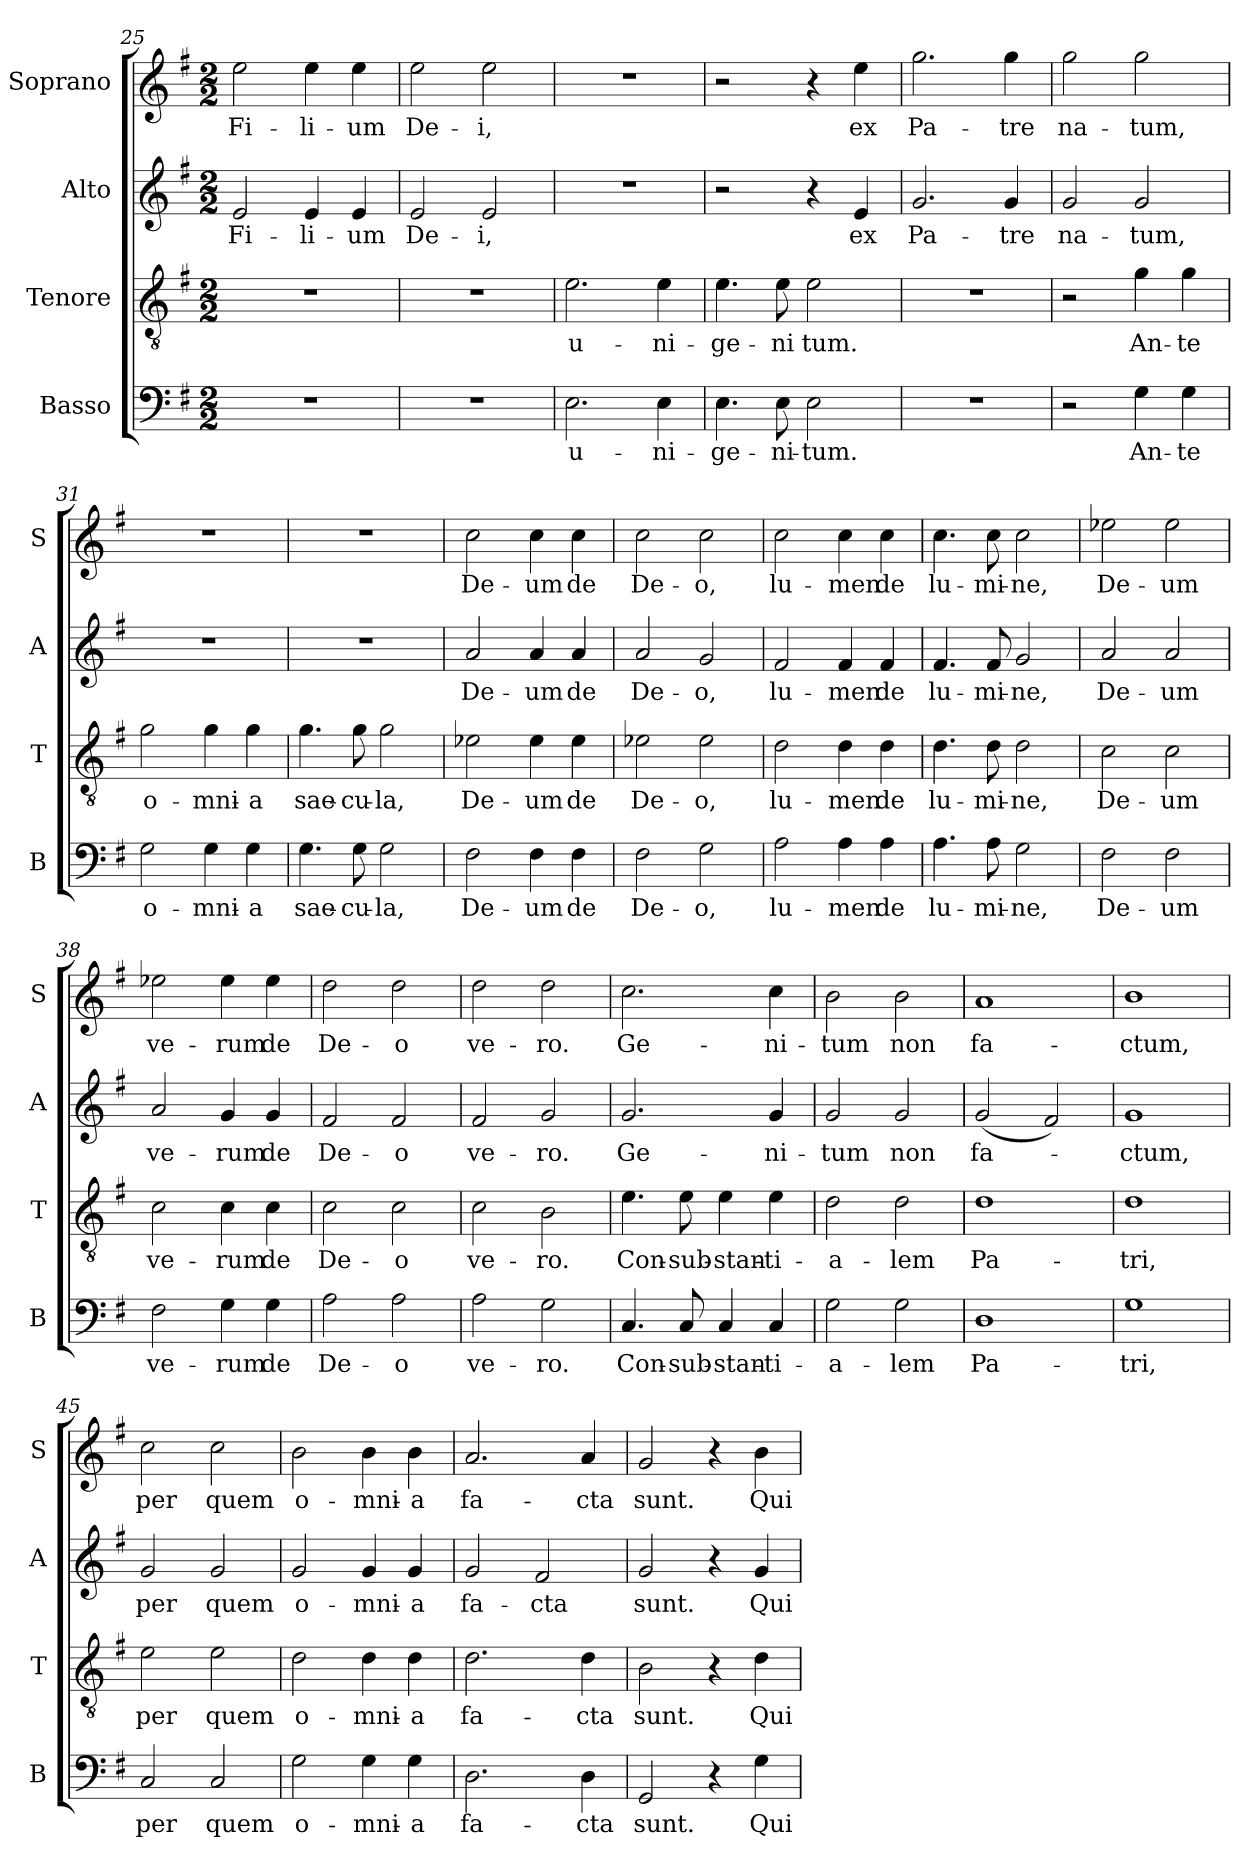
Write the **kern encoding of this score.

**kern	**text	**kern	**text	**kern	**text	**kern	**text
*part4	*part4	*part3	*part3	*part2	*part2	*part1	*part1
*staff4	*staff4	*staff3	*staff3	*staff2	*staff2	*staff1	*staff1
*I"Basso	*	*I"Tenore	*	*I"Alto	*	*I"Soprano	*
*I'B	*	*I'T	*	*I'A	*	*I'S	*
*clefF4	*	*clefGv2	*	*clefG2	*	*clefG2	*
*k[f#]	*	*k[f#]	*	*k[f#]	*	*k[f#]	*
*G:	*	*G:	*	*G:	*	*G:	*
*M2/2	*	*M2/2	*	*M2/2	*	*M2/2	*
=25	=25	=25	=25	=25	=25	=25	=25
!	!	!	!	!	!LO:LY:b	!	!LO:LY:b
1r	.	1r	.	2e/	Fi-	2ee\	Fi-
!	!	!	!	!	!LO:LY:b	!	!LO:LY:b
.	.	.	.	4e/	-li-	4ee\	-li-
!	!	!	!	!	!LO:LY:b	!	!LO:LY:b
.	.	.	.	4e/	-um	4ee\	-um
=26	=26	=26	=26	=26	=26	=26	=26
!	!	!	!	!	!LO:LY:b	!	!LO:LY:b
1r	.	1r	.	2e/	De-	2ee\	De-
!	!	!	!	!	!LO:LY:b	!	!LO:LY:b
.	.	.	.	2e/	-i,	2ee\	-i,
=27	=27	=27	=27	=27	=27	=27	=27
!	!LO:LY:b	!	!LO:LY:b	!	!	!	!
2.E\	u-	2.e\	u-	1r	.	1r	.
!	!LO:LY:b	!	!LO:LY:b	!	!	!	!
4E\	-ni-	4e\	-ni-	.	.	.	.
=28	=28	=28	=28	=28	=28	=28	=28
!	!LO:LY:b	!	!LO:LY:b	!	!	!	!
4.E\	-ge-	4.e\	-ge-	2r	.	2r	.
!	!LO:LY:b	!	!LO:LY:b	!	!	!	!
8E\	-ni-	8e\	-ni	.	.	.	.
!	!LO:LY:b	!	!LO:LY:b	!	!	!	!
2E\	-tum.	2e\	tum.	4r	.	4r	.
!	!	!	!	!	!LO:LY:b	!	!LO:LY:b
.	.	.	.	4e/	ex	4ee\	ex
=29	=29	=29	=29	=29	=29	=29	=29
!	!	!	!	!	!LO:LY:b	!	!LO:LY:b
1r	.	1r	.	2.g/	Pa-	2.gg\	Pa-
!	!	!	!	!	!LO:LY:b	!	!LO:LY:b
.	.	.	.	4g/	-tre	4gg\	-tre
!!LO:LB:g=z
=30	=30	=30	=30	=30	=30	=30	=30
!	!	!	!	!	!LO:LY:b	!	!LO:LY:b
2r	.	2r	.	2g/	na-	2gg\	na-
!	!LO:LY:b	!	!LO:LY:b	!	!LO:LY:b	!	!LO:LY:b
4G\	An-	4g\	An-	2g/	-tum,	2gg\	-tum,
!	!LO:LY:b	!	!LO:LY:b	!	!	!	!
4G\	-te	4g\	-te	.	.	.	.
=31	=31	=31	=31	=31	=31	=31	=31
!	!LO:LY:b	!	!LO:LY:b	!	!	!	!
2G\	o-	2g\	o-	1r	.	1r	.
!	!LO:LY:b	!	!LO:LY:b	!	!	!	!
4G\	-mni-	4g\	-mni-	.	.	.	.
!	!LO:LY:b	!	!LO:LY:b	!	!	!	!
4G\	-a	4g\	-a	.	.	.	.
=32	=32	=32	=32	=32	=32	=32	=32
!	!LO:LY:b	!	!LO:LY:b	!	!	!	!
4.G\	sae-	4.g\	sae-	1r	.	1r	.
!	!LO:LY:b	!	!LO:LY:b	!	!	!	!
8G\	-cu-	8g\	-cu-	.	.	.	.
!	!LO:LY:b	!	!LO:LY:b	!	!	!	!
2G\	-la,	2g\	-la,	.	.	.	.
=33	=33	=33	=33	=33	=33	=33	=33
!	!LO:LY:b	!	!LO:LY:b	!	!LO:LY:b	!	!LO:LY:b
2F#\	De-	2e-X\	De-	2a/	De-	2cc\	De-
!	!LO:LY:b	!	!LO:LY:b	!	!LO:LY:b	!	!LO:LY:b
4F#\	-um	4e-\	-um	4a/	-um	4cc\	-um
!	!LO:LY:b	!	!LO:LY:b	!	!LO:LY:b	!	!LO:LY:b
4F#\	de	4e-\	de	4a/	de	4cc\	de
=34	=34	=34	=34	=34	=34	=34	=34
!	!LO:LY:b	!	!LO:LY:b	!	!LO:LY:b	!	!LO:LY:b
2F#\	De-	2e-X\	De-	2a/	De-	2cc\	De-
!	!LO:LY:b	!	!LO:LY:b	!	!LO:LY:b	!	!LO:LY:b
2G\	-o,	2e-\	-o,	2g/	-o,	2cc\	-o,
=35	=35	=35	=35	=35	=35	=35	=35
!	!LO:LY:b	!	!LO:LY:b	!	!LO:LY:b	!	!LO:LY:b
2A\	lu-	2d\	lu-	2f#/	lu-	2cc\	lu-
!	!LO:LY:b	!	!LO:LY:b	!	!LO:LY:b	!	!LO:LY:b
4A\	-men	4d\	-men	4f#/	-men	4cc\	-men
!	!LO:LY:b	!	!LO:LY:b	!	!LO:LY:b	!	!LO:LY:b
4A\	de	4d\	de	4f#/	de	4cc\	de
=36	=36	=36	=36	=36	=36	=36	=36
!	!LO:LY:b	!	!LO:LY:b	!	!LO:LY:b	!	!LO:LY:b
4.A\	lu-	4.d\	lu-	4.f#/	lu-	4.cc\	lu-
!	!LO:LY:b	!	!LO:LY:b	!	!LO:LY:b	!	!LO:LY:b
8A\	-mi-	8d\	-mi-	8f#/	-mi-	8cc\	-mi-
!	!LO:LY:b	!	!LO:LY:b	!	!LO:LY:b	!	!LO:LY:b
2G\	-ne,	2d\	-ne,	2g/	-ne,	2cc\	-ne,
!!LO:PB:g=z
=37	=37	=37	=37	=37	=37	=37	=37
!	!LO:LY:b	!	!LO:LY:b	!	!LO:LY:b	!	!LO:LY:b
2F#\	De-	2c\	De-	2a/	De-	2ee-X\	De-
!	!LO:LY:b	!	!LO:LY:b	!	!LO:LY:b	!	!LO:LY:b
2F#\	-um	2c\	-um	2a/	-um	2ee-\	-um
=38	=38	=38	=38	=38	=38	=38	=38
!	!LO:LY:b	!	!LO:LY:b	!	!LO:LY:b	!	!LO:LY:b
2F#\	ve-	2c\	ve-	2a/	ve-	2ee-X\	ve-
!	!LO:LY:b	!	!LO:LY:b	!	!LO:LY:b	!	!LO:LY:b
4G\	-rum	4c\	-rum	4g/	-rum	4ee-\	-rum
!	!LO:LY:b	!	!LO:LY:b	!	!LO:LY:b	!	!LO:LY:b
4G\	de	4c\	de	4g/	de	4ee-\	de
=39	=39	=39	=39	=39	=39	=39	=39
!	!LO:LY:b	!	!LO:LY:b	!	!LO:LY:b	!	!LO:LY:b
2A\	De-	2c\	De-	2f#/	De-	2dd\	De-
!	!LO:LY:b	!	!LO:LY:b	!	!LO:LY:b	!	!LO:LY:b
2A\	-o	2c\	-o	2f#/	-o	2dd\	-o
=40	=40	=40	=40	=40	=40	=40	=40
!	!LO:LY:b	!	!LO:LY:b	!	!LO:LY:b	!	!LO:LY:b
2A\	ve-	2c\	ve-	2f#/	ve-	2dd\	ve-
!	!LO:LY:b	!	!LO:LY:b	!	!LO:LY:b	!	!LO:LY:b
2G\	-ro.	2B\	-ro.	2g/	-ro.	2dd\	-ro.
=41	=41	=41	=41	=41	=41	=41	=41
!	!LO:LY:b	!	!LO:LY:b	!	!LO:LY:b	!	!LO:LY:b
4.C/	Con-	4.e\	Con-	2.g/	Ge-	2.cc\	Ge-
!	!LO:LY:b	!	!LO:LY:b	!	!	!	!
8C/	-sub-	8e\	-sub-	.	.	.	.
!	!LO:LY:b	!	!LO:LY:b	!	!	!	!
4C/	-stan-	4e\	-stan-	.	.	.	.
!	!LO:LY:b	!	!LO:LY:b	!	!LO:LY:b	!	!LO:LY:b
4C/	-ti-	4e\	-ti-	4g/	-ni-	4cc\	-ni-
=42	=42	=42	=42	=42	=42	=42	=42
!	!LO:LY:b	!	!LO:LY:b	!	!LO:LY:b	!	!LO:LY:b
2G\	-a-	2d\	-a-	2g/	-tum	2b\	-tum
!	!LO:LY:b	!	!LO:LY:b	!	!LO:LY:b	!	!LO:LY:b
2G\	-lem	2d\	-lem	2g/	non	2b\	non
=43	=43	=43	=43	=43	=43	=43	=43
!	!LO:LY:b	!	!LO:LY:b	!	!LO:LY:b	!	!LO:LY:b
1D	Pa-	1d	Pa-	(<2g/	fa-	1a	fa-
.	.	.	.	2f#/)	.	.	.
!!LO:LB:g=z
=44	=44	=44	=44	=44	=44	=44	=44
!	!LO:LY:b	!	!LO:LY:b	!	!LO:LY:b	!	!LO:LY:b
1G	-tri,	1d	-tri,	1g	-ctum,	1b	-ctum,
=45	=45	=45	=45	=45	=45	=45	=45
!	!LO:LY:b	!	!LO:LY:b	!	!LO:LY:b	!	!LO:LY:b
2C/	per	2e\	per	2g/	per	2cc\	per
!	!LO:LY:b	!	!LO:LY:b	!	!LO:LY:b	!	!LO:LY:b
2C/	quem	2e\	quem	2g/	quem	2cc\	quem
=46	=46	=46	=46	=46	=46	=46	=46
!	!LO:LY:b	!	!LO:LY:b	!	!LO:LY:b	!	!LO:LY:b
2G\	o-	2d\	o-	2g/	o-	2b\	o-
!	!LO:LY:b	!	!LO:LY:b	!	!LO:LY:b	!	!LO:LY:b
4G\	-mni-	4d\	-mni-	4g/	-mni-	4b\	-mni-
!	!LO:LY:b	!	!LO:LY:b	!	!LO:LY:b	!	!LO:LY:b
4G\	-a	4d\	-a	4g/	-a	4b\	-a
=47	=47	=47	=47	=47	=47	=47	=47
!	!LO:LY:b	!	!LO:LY:b	!	!LO:LY:b	!	!LO:LY:b
2.D\	fa-	2.d\	fa-	2g/	fa-	2.a/	fa-
!	!	!	!	!	!LO:LY:b	!	!
.	.	.	.	2f#/	-cta	.	.
!	!LO:LY:b	!	!LO:LY:b	!	!	!	!LO:LY:b
4D\	-cta	4d\	-cta	.	.	4a/	-cta
=48	=48	=48	=48	=48	=48	=48	=48
!	!LO:LY:b	!	!LO:LY:b	!	!LO:LY:b	!	!LO:LY:b
2GG/	sunt.	2B\	sunt.	2g/	sunt.	2g/	sunt.
4r	.	4r	.	4r	.	4r	.
!	!LO:LY:b	!	!LO:LY:b	!	!LO:LY:b	!	!LO:LY:b
4G\	Qui	4d\	Qui	4g/	Qui	4b\	Qui
=	=	=	=	=	=	=	=
*-	*-	*-	*-	*-	*-	*-	*-
